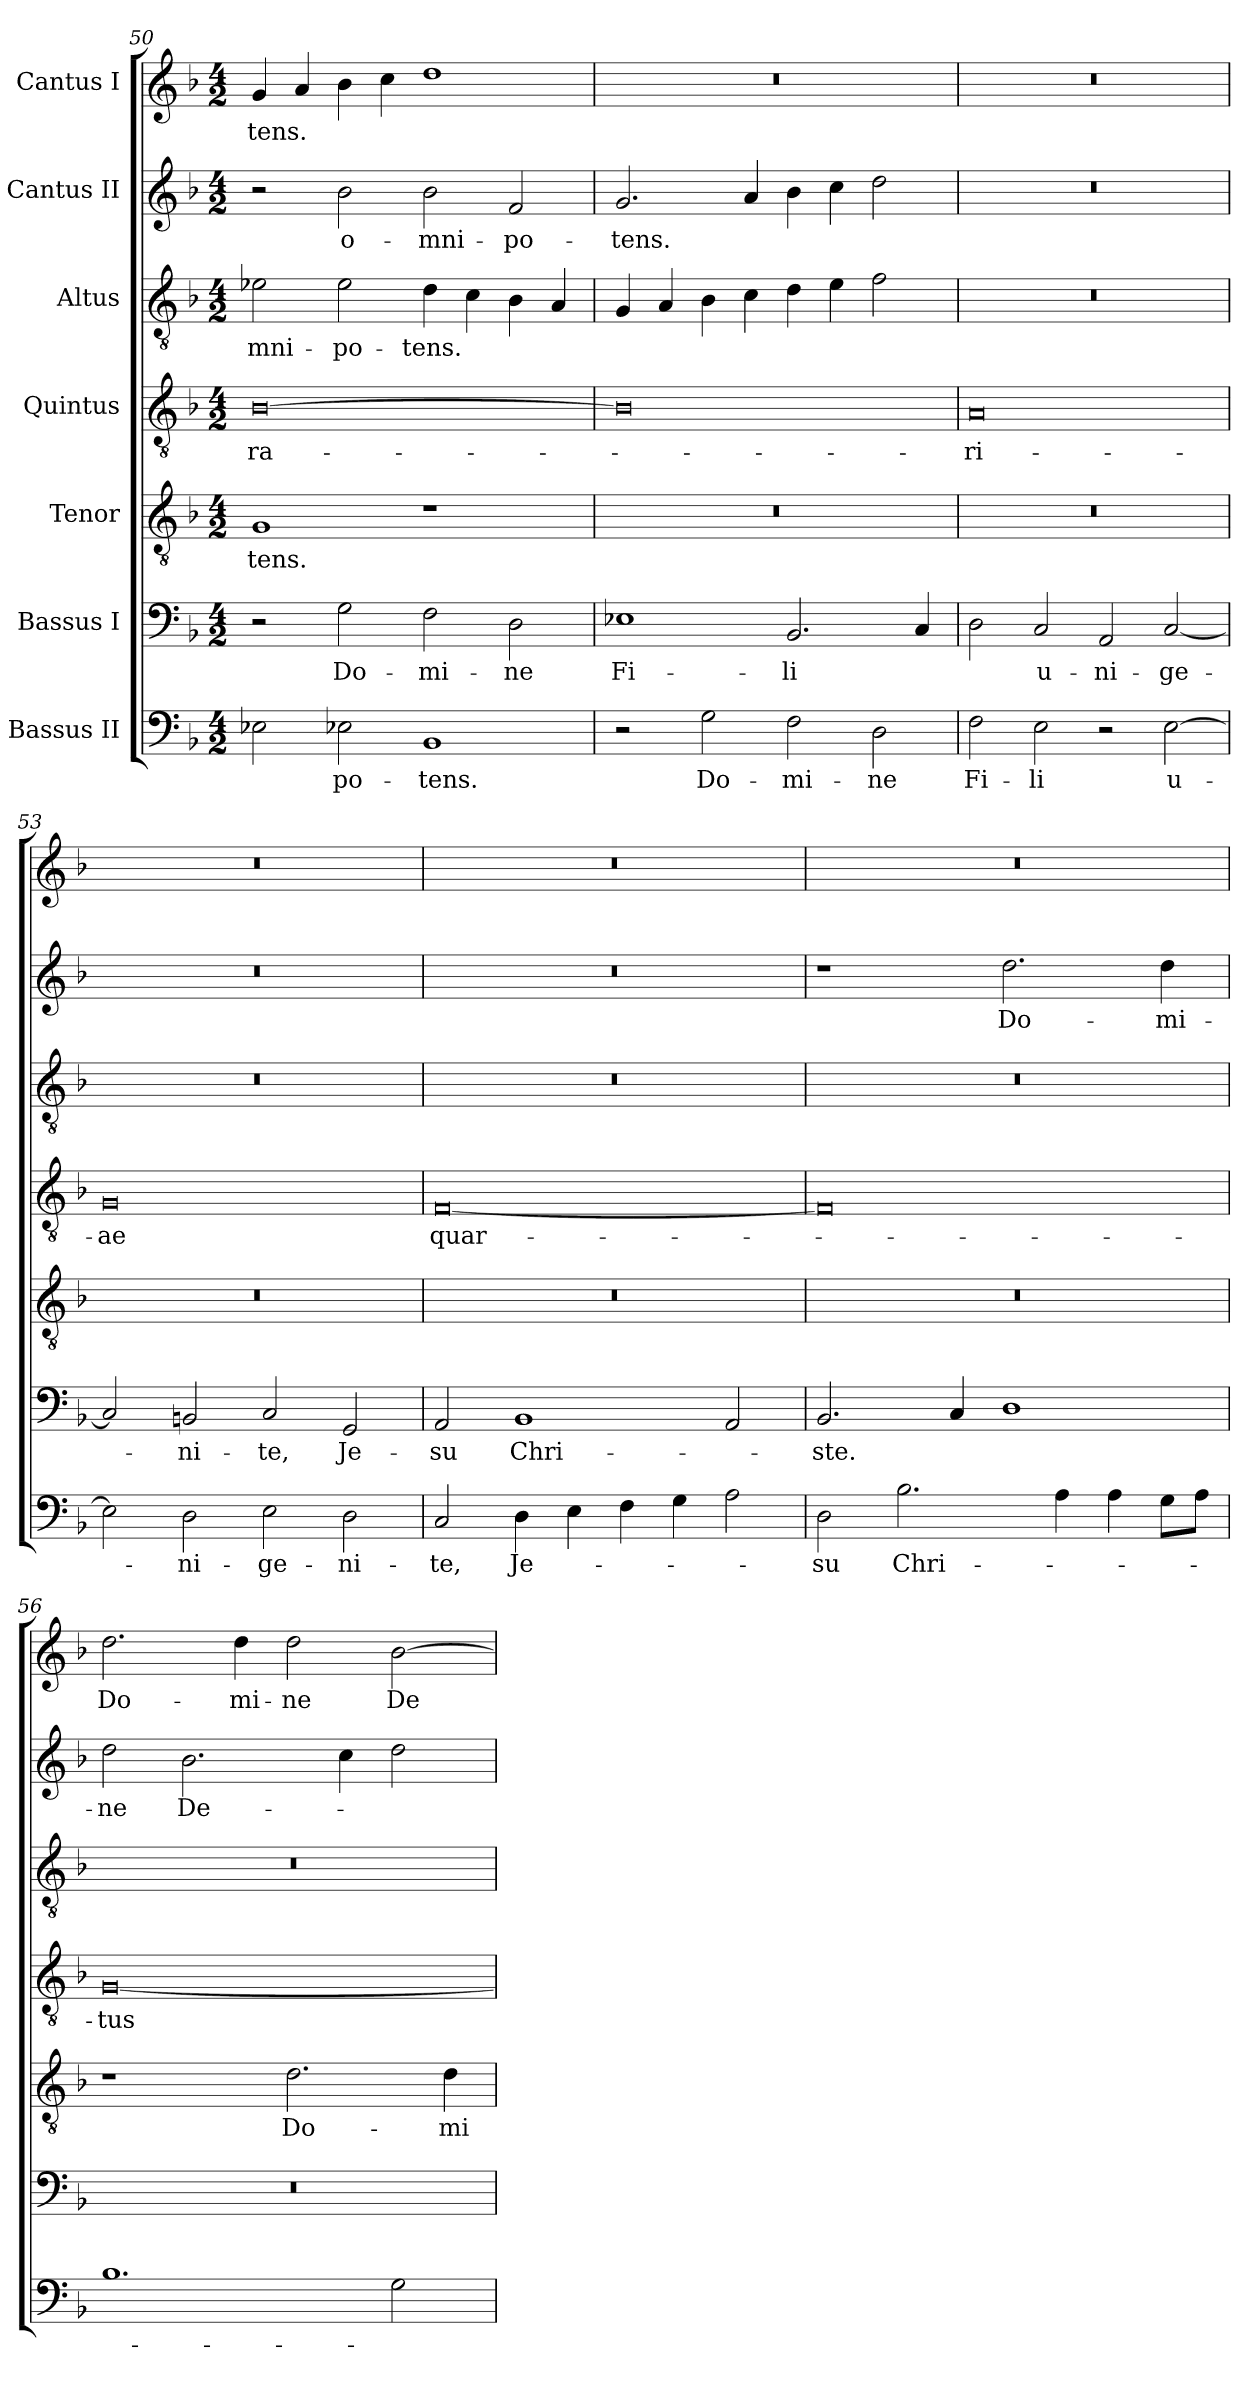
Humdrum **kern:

**kern	**text	**kern	**text	**kern	**text	**kern	**text	**kern	**text	**kern	**text	**kern	**text
*part7	*part7	*part6	*part6	*part5	*part5	*part4	*part4	*part3	*part3	*part2	*part2	*part1	*part1
*staff7	*staff7	*staff6	*staff6	*staff5	*staff5	*staff4	*staff4	*staff3	*staff3	*staff2	*staff2	*staff1	*staff1
*I"Bassus II	*	*I"Bassus I	*	*I"Tenor	*	*I"Quintus	*	*I"Altus	*	*I"Cantus II	*	*I"Cantus I	*
*clefF4	*	*clefF4	*	*clefGv2	*	*clefGv2	*	*clefGv2	*	*clefG2	*	*clefG2	*
*k[b-]	*	*k[b-]	*	*k[b-]	*	*k[b-]	*	*k[b-]	*	*k[b-]	*	*k[b-]	*
*M4/2	*	*M4/2	*	*M4/2	*	*M4/2	*	*M4/2	*	*M4/2	*	*M4/2	*
=50	=50	=50	=50	=50	=50	=50	=50	=50	=50	=50	=50	=50	=50
2E-X\	.	2r	.	1G/	-tens.	[0B-\	-ra-	2e-X\	-mni-	2r	.	4g/	-tens.
.	.	.	.	.	.	.	.	.	.	.	.	4a/	.
2E-X\	-po-	2G\	Do-	.	.	.	.	2e-\	-po-	2b-\	o-	4b-\	.
.	.	.	.	.	.	.	.	.	.	.	.	4cc\	.
1BB-/	-tens.	2F\	-mi-	1r	.	.	.	4d\	-tens.	2b-\	-mni-	1dd\	.
.	.	.	.	.	.	.	.	4c\	.	.	.	.	.
.	.	2D\	-ne	.	.	.	.	4B-\	.	2f/	-po-	.	.
.	.	.	.	.	.	.	.	4A/	.	.	.	.	.
=51	=51	=51	=51	=51	=51	=51	=51	=51	=51	=51	=51	=51	=51
2r	.	1E-X\	Fi-	0r	.	0B-\]	.	4G/	.	2.g/	-tens.	0r	.
.	.	.	.	.	.	.	.	4A/	.	.	.	.	.
2G\	Do-	.	.	.	.	.	.	4B-\	.	.	.	.	.
.	.	.	.	.	.	.	.	4c\	.	4a/	.	.	.
2F\	-mi-	2.BB-/	-li	.	.	.	.	4d\	.	4b-\	.	.	.
.	.	.	.	.	.	.	.	4e\	.	4cc\	.	.	.
2D\	-ne	.	.	.	.	.	.	2f\	.	2dd\	.	.	.
.	.	4C/	.	.	.	.	.	.	.	.	.	.	.
=52	=52	=52	=52	=52	=52	=52	=52	=52	=52	=52	=52	=52	=52
2F\	Fi-	2D\	.	0r	.	0A/	-ri-	0r	.	0r	.	0r	.
2E\	-li	2C/	u-	.	.	.	.	.	.	.	.	.	.
2r	.	2AA/	-ni-	.	.	.	.	.	.	.	.	.	.
[2E\	u-	[2C/	-ge-	.	.	.	.	.	.	.	.	.	.
=53	=53	=53	=53	=53	=53	=53	=53	=53	=53	=53	=53	=53	=53
2E\]	.	2C/]	.	0r	.	0G/	-ae	0r	.	0r	.	0r	.
2D\	-ni-	2BBn/	-ni-	.	.	.	.	.	.	.	.	.	.
2E\	-ge-	2C/	-te,	.	.	.	.	.	.	.	.	.	.
2D\	-ni-	2GG/	Je-	.	.	.	.	.	.	.	.	.	.
=54	=54	=54	=54	=54	=54	=54	=54	=54	=54	=54	=54	=54	=54
2C/	-te,	2AA/	-su	0r	.	[0F/	quar-	0r	.	0r	.	0r	.
4D\	Je-	1BB-/	Chri-	.	.	.	.	.	.	.	.	.	.
4E\	.	.	.	.	.	.	.	.	.	.	.	.	.
4F\	.	.	.	.	.	.	.	.	.	.	.	.	.
4G\	.	.	.	.	.	.	.	.	.	.	.	.	.
2A\	.	2AA/	.	.	.	.	.	.	.	.	.	.	.
=55	=55	=55	=55	=55	=55	=55	=55	=55	=55	=55	=55	=55	=55
2D\	-su	2.BB-/	-ste.	0r	.	0F/]	.	0r	.	1r	.	0r	.
2.B-\	Chri-	.	.	.	.	.	.	.	.	.	.	.	.
.	.	4C/	.	.	.	.	.	.	.	.	.	.	.
.	.	1D\	.	.	.	.	.	.	.	2.dd\	Do-	.	.
4A\	.	.	.	.	.	.	.	.	.	.	.	.	.
4A\	.	.	.	.	.	.	.	.	.	.	.	.	.
8G\L	.	.	.	.	.	.	.	.	.	4dd\	-mi-	.	.
8A\J	.	.	.	.	.	.	.	.	.	.	.	.	.
=56	=56	=56	=56	=56	=56	=56	=56	=56	=56	=56	=56	=56	=56
1.B-\	.	0r	.	1r	.	[0G/	-tus	0r	.	2dd\	-ne	2.dd\	Do-
.	.	.	.	.	.	.	.	.	.	2.b-\	De-	.	.
.	.	.	.	.	.	.	.	.	.	.	.	4dd\	-mi-
.	.	.	.	2.d\	Do-	.	.	.	.	.	.	2dd\	-ne
.	.	.	.	.	.	.	.	.	.	4cc\	.	.	.
2G\	.	.	.	.	.	.	.	.	.	2dd\	.	[2b-\	De-
.	.	.	.	4d\	-mi-	.	.	.	.	.	.	.	.
=	=	=	=	=	=	=	=	=	=	=	=	=	=
*-	*-	*-	*-	*-	*-	*-	*-	*-	*-	*-	*-	*-	*-
